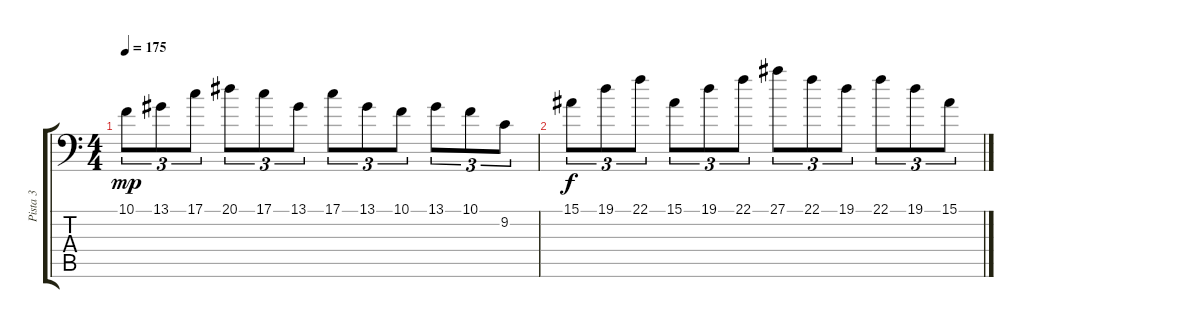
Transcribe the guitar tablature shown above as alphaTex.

\track ("Pista 3" "Pista 3") {instrument lead2sawtooth}
\staff {score tabs}
\tuning (G3 Eb3 Bb2 F2 C2 G1) {hide}
\ts (4 4)
\tempo 175
\clef f4
\ks c
10.1.8{tu (3 2) dy mp} 13.1.8{tu (3 2)} 17.1.8{tu (3 2)} 20.1.8{tu (3 2)} 17.1.8{tu (3 2)} 13.1.8{tu (3 2)} 17.1.8{tu (3 2)} 13.1.8{tu (3 2)} 10.1.8{tu (3 2)} 13.1.8{tu (3 2)} 10.1.8{tu (3 2)} 9.2.8{tu (3 2)} |
15.1.8{tu (3 2) dy f} 19.1.8{tu (3 2)} 22.1.8{tu (3 2)} 15.1.8{tu (3 2)} 19.1.8{tu (3 2)} 22.1.8{tu (3 2)} 27.1.8{tu (3 2)} 22.1.8{tu (3 2)} 19.1.8{tu (3 2)} 22.1.8{tu (3 2)} 19.1.8{tu (3 2)} 15.1.8{tu (3 2)}
